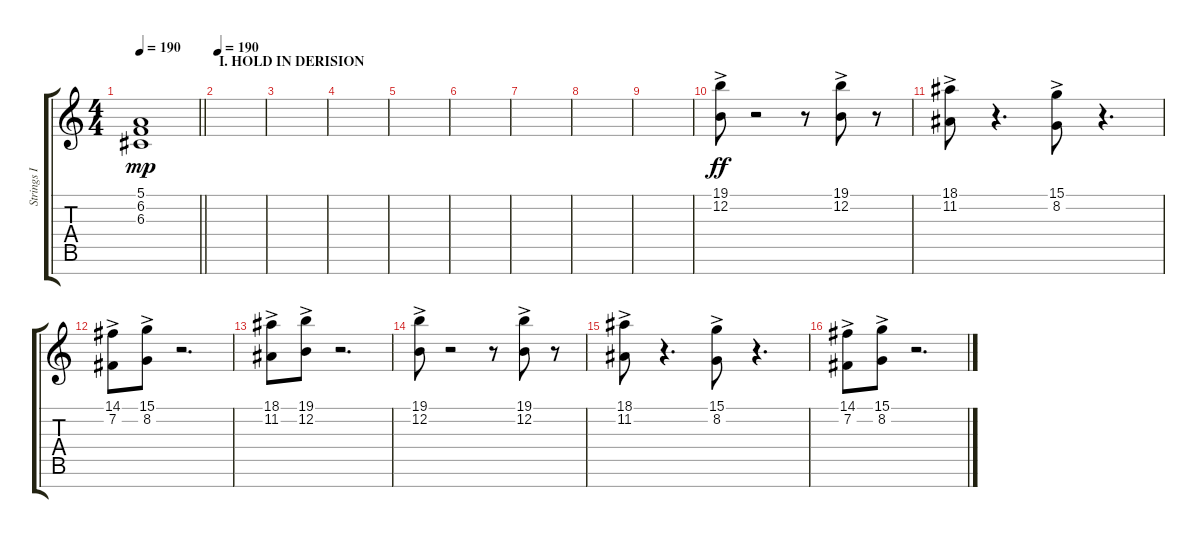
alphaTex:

\track ("Strings I" "Strings I") {instrument stringensemble1}
\staff {score tabs}
\tuning (E4 B3 G3 D3 A2 E2 B1) {hide}
\ts (4 4)
\tempo 190
\clef g2
\barLineRight lightlight
\ks c
(5.1 6.2 6.3).1{dy mp volume 9} |
\section ("" "I. HOLD IN DERISION")
\tempo 190
|
|
|
|
|
|
|
|
(19.1{ac} 12.2{ac}).8{dy ff volume 14} r.2 r.8 (19.1{ac} 12.2{ac}).8 r.8 |
(18.1{ac} 11.2{ac}).8 r.4{d} (15.1{ac} 8.2{ac}).8 r.4{d} |
(14.1{ac} 7.2{ac}).8 (15.1{ac} 8.2{ac}).8 r.2{d} |
(18.1{ac} 11.2{ac}).8 (19.1{ac} 12.2{ac}).8 r.2{d} |
(19.1{ac} 12.2{ac}).8 r.2 r.8 (19.1{ac} 12.2{ac}).8 r.8 |
(18.1{ac} 11.2{ac}).8 r.4{d} (15.1{ac} 8.2{ac}).8 r.4{d} |
(14.1{ac} 7.2{ac}).8 (15.1{ac} 8.2{ac}).8 r.2{d}
